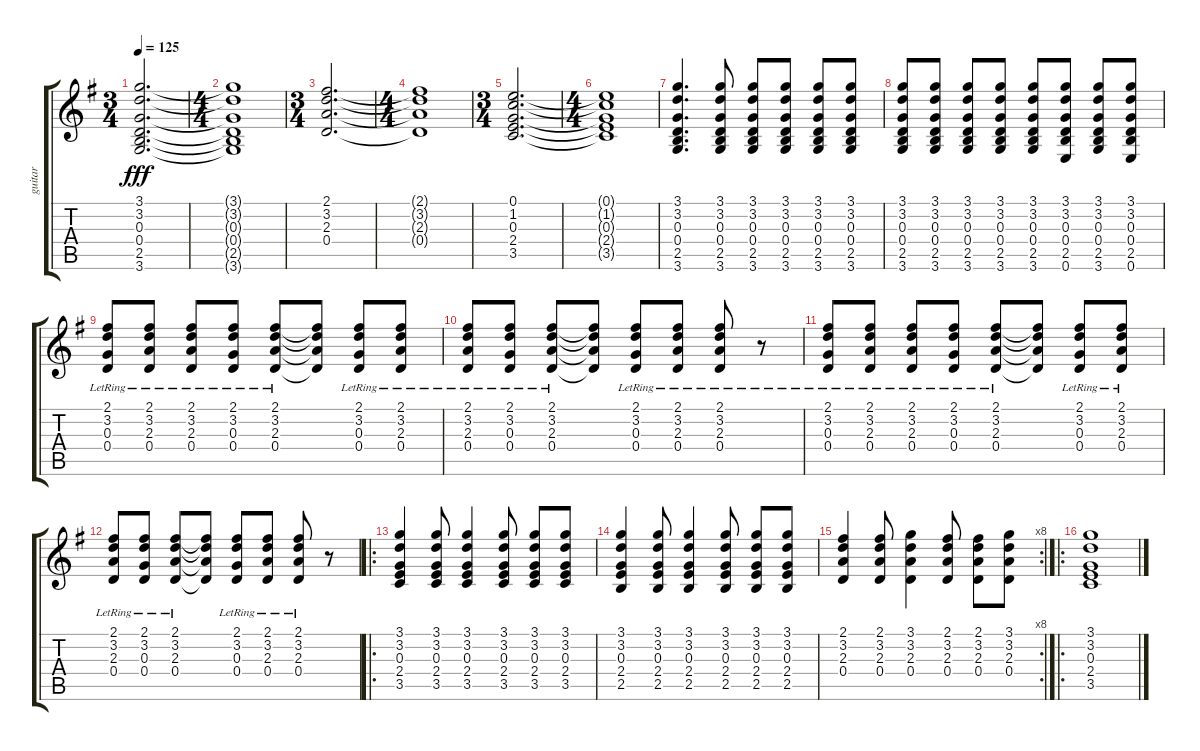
\track ("guitar" "guitar") {instrument acousticguitarsteel}
\staff {score tabs}
\tuning (E4 B3 G3 D3 A2 E2) {hide}
\ts (3 4)
\tempo 125
\clef g2
\ks g
(3.1 3.2 0.3 0.4 2.5 3.6).2{d dy fff} |
\ts (4 4)
(3.1{t} 3.2{t} 0.3{t} 0.4{t} 2.5{t} 3.6{t}).1 |
\ts (3 4)
(2.1 3.2 2.3 0.4).2{d} |
\ts (4 4)
(2.1{t} 3.2{t} 2.3{t} 0.4{t}).1 |
\ts (3 4)
(0.1 1.2 0.3 2.4 3.5).2{d} |
\ts (4 4)
(0.1{t} 1.2{t} 0.3{t} 2.4{t} 3.5{t}).1 |
(3.1 3.2 0.3 0.4 2.5 3.6).4{d} (3.1 3.2 0.3 0.4 2.5 3.6).8 (3.1 3.2 0.3 0.4 2.5 3.6).8 (3.1 3.2 0.3 0.4 2.5 3.6).8 (3.1 3.2 0.3 0.4 2.5 3.6).8 (3.1 3.2 0.3 0.4 2.5 3.6).8 |
(3.1 3.2 0.3 0.4 2.5 3.6).8 (3.1 3.2 0.3 0.4 2.5 3.6).8 (3.1 3.2 0.3 0.4 2.5 3.6).8 (3.1 3.2 0.3 0.4 2.5 3.6).8 (3.1 3.2 0.3 0.4 2.5 3.6).8 (3.1 3.2 0.3 0.4 2.5 0.6).8 (3.1 3.2 0.3 0.4 2.5 3.6).8 (3.1 3.2 0.3 0.4 2.5 0.6).8 |
(2.1{lr} 3.2{lr} 0.3{lr} 0.4{lr}).8 (2.1{lr} 3.2{lr} 2.3{lr} 0.4{lr}).8 (2.1{lr} 3.2{lr} 2.3{lr} 0.4{lr}).8 (2.1{lr} 3.2{lr} 0.3{lr} 0.4{lr}).8 (2.1{lr} 3.2{lr} 2.3{lr} 0.4{lr}).8 (2.1{t} 3.2{t} 2.3{t} 0.4{t}).8 (2.1{lr} 3.2{lr} 0.3{lr} 0.4{lr}).8 (2.1{lr} 3.2{lr} 2.3{lr} 0.4{lr}).8 |
(2.1{lr} 3.2{lr} 2.3{lr} 0.4{lr}).8 (2.1{lr} 3.2{lr} 0.3{lr} 0.4{lr}).8 (2.1{lr} 3.2{lr} 2.3{lr} 0.4{lr}).8 (2.1{t} 3.2{t} 2.3{t} 0.4{t}).8 (2.1{lr} 3.2{lr} 0.3{lr} 0.4{lr}).8 (2.1{lr} 3.2{lr} 2.3{lr} 0.4{lr}).8 (2.1{lr} 3.2{lr} 2.3{lr} 0.4{lr}).8 r.8 |
(2.1{lr} 3.2{lr} 0.3{lr} 0.4{lr}).8 (2.1{lr} 3.2{lr} 2.3{lr} 0.4{lr}).8 (2.1{lr} 3.2{lr} 2.3{lr} 0.4{lr}).8 (2.1{lr} 3.2{lr} 0.3{lr} 0.4{lr}).8 (2.1{lr} 3.2{lr} 2.3{lr} 0.4{lr}).8 (2.1{t} 3.2{t} 2.3{t} 0.4{t}).8 (2.1{lr} 3.2{lr} 0.3{lr} 0.4{lr}).8 (2.1{lr} 3.2{lr} 2.3{lr} 0.4{lr}).8 |
(2.1{lr} 3.2{lr} 2.3{lr} 0.4{lr}).8 (2.1{lr} 3.2{lr} 0.3{lr} 0.4{lr}).8 (2.1{lr} 3.2{lr} 2.3{lr} 0.4{lr}).8 (2.1{t} 3.2{t} 2.3{t} 0.4{t}).8 (2.1{lr} 3.2{lr} 0.3{lr} 0.4{lr}).8 (2.1{lr} 3.2{lr} 2.3{lr} 0.4{lr}).8 (2.1{lr} 3.2{lr} 2.3{lr} 0.4{lr}).8 r.8 |
\ro
(3.1 3.2 0.3 2.4 3.5).4 (3.1 3.2 0.3 2.4 3.5).8 (3.1 3.2 0.3 2.4 3.5).4 (3.1 3.2 0.3 2.4 3.5).8 (3.1 3.2 0.3 2.4 3.5).8 (3.1 3.2 0.3 2.4 3.5).8 |
(3.1 3.2 0.3 2.4 2.5).4 (3.1 3.2 0.3 2.4 2.5).8 (3.1 3.2 0.3 2.4 2.5).4 (3.1 3.2 0.3 2.4 2.5).8 (3.1 3.2 0.3 2.4 2.5).8 (3.1 3.2 0.3 2.4 2.5).8 |
\rc 8
(2.1 3.2 2.3 0.4).4 (2.1 3.2 2.3 0.4).8 (3.1 3.2 2.3 0.4).4 (2.1 3.2 2.3 0.4).8 (2.1 3.2 2.3 0.4).8 (3.1 3.2 2.3 0.4).8 |
\ro
(3.1 3.2 0.3 2.4 3.5).1
